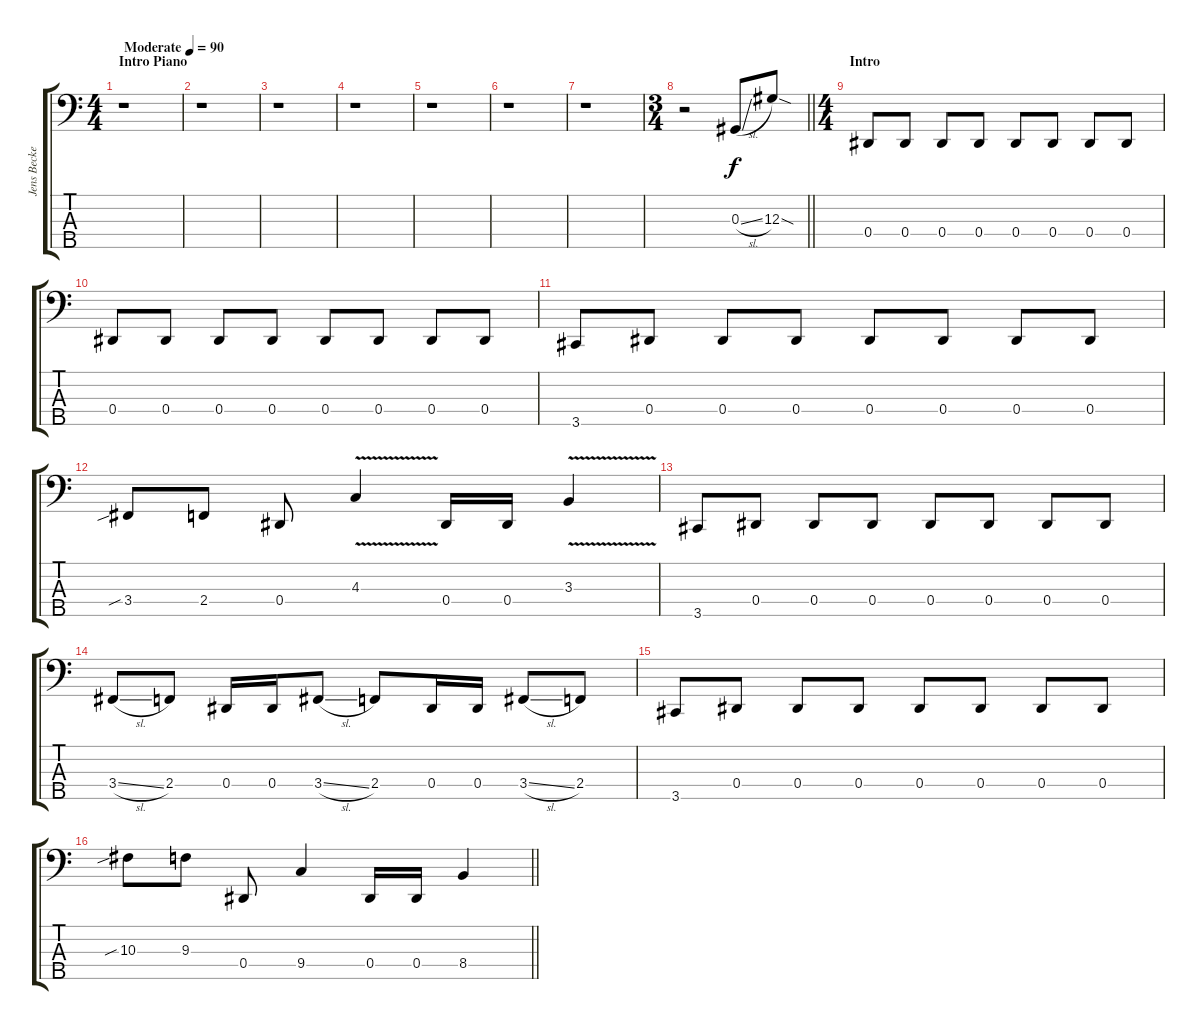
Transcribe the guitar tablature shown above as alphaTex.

\track ("Jens Becker" "Jens Becke") {instrument electricbasspick}
\staff {score tabs}
\tuning (Gb2 Db2 Ab1 Eb1 Bb0) {hide}
\ts (4 4)
\section ("" "Intro Piano")
\tempo (90 "Moderate")
\clef f4
\ks c
r.1{dy f instrument electricbasspick} |
r.1 |
r.1 |
r.1 |
r.1 |
r.1 |
r.1 |
\ts (3 4)
\barLineRight lightlight
r.2 0.3{sl}.8 12.3{sod}.8 |
\ts (4 4)
\section ("" "Intro")
0.4.8 0.4.8 0.4.8 0.4.8 0.4.8 0.4.8 0.4.8 0.4.8 |
0.4.8 0.4.8 0.4.8 0.4.8 0.4.8 0.4.8 0.4.8 0.4.8 |
3.5.8 0.4.8 0.4.8 0.4.8 0.4.8 0.4.8 0.4.8 0.4.8 |
3.4{sib}.8 2.4.8 0.4.8 4.3{v}.4 0.4.16 0.4.16 3.3{v}.4 |
3.5.8 0.4.8 0.4.8 0.4.8 0.4.8 0.4.8 0.4.8 0.4.8 |
3.4{sl}.8 2.4.8 0.4.16 0.4.16 3.4{sl}.8 2.4.8 0.4.16 0.4.16 3.4{sl}.8 2.4.8 |
3.5.8 0.4.8 0.4.8 0.4.8 0.4.8 0.4.8 0.4.8 0.4.8 |
\barLineRight lightlight
10.3{sib}.8 9.3.8 0.4.8 9.4.4 0.4.16 0.4.16 8.4.4
